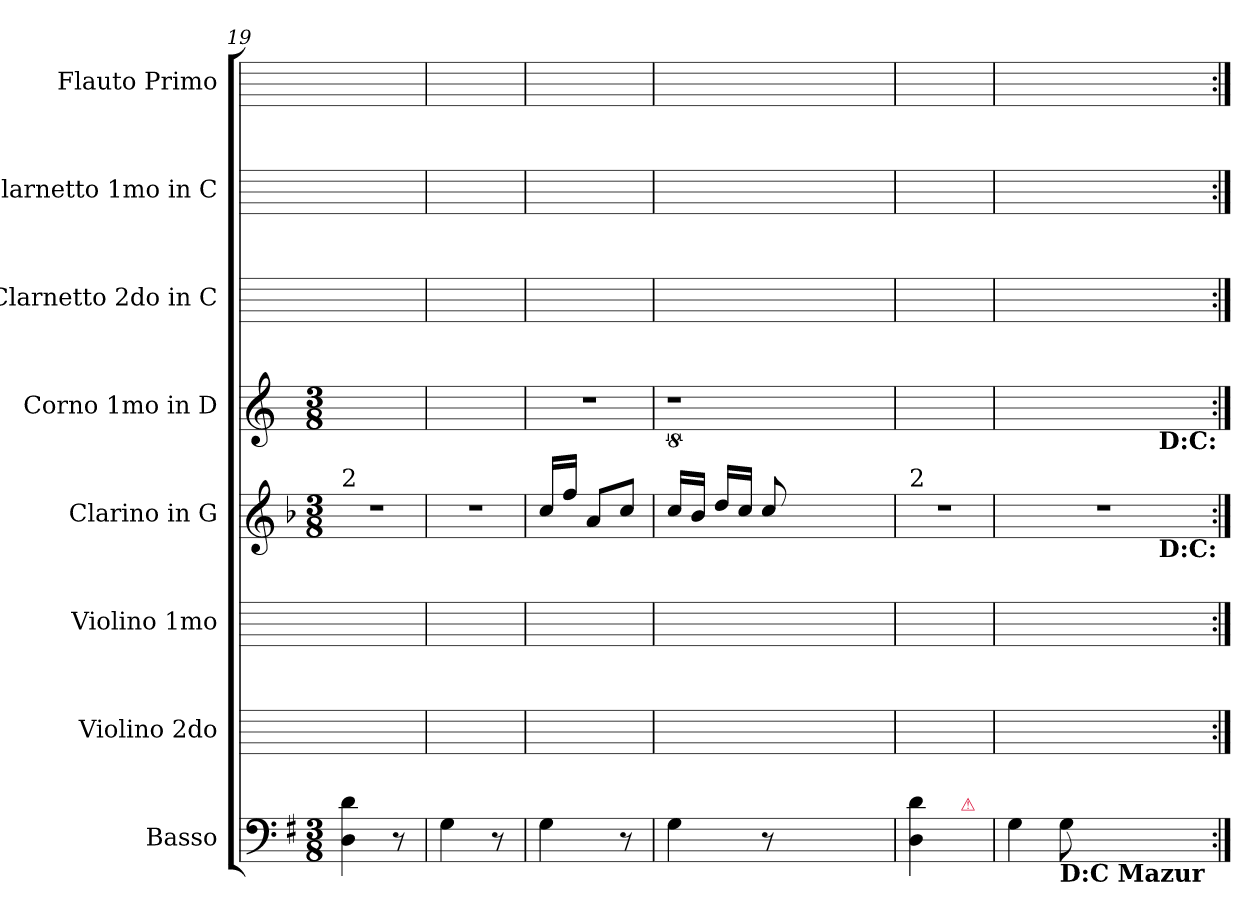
**kern	**kern	**kern	**kern	**kern	**kern	**kern	**kern
*part8	*part7	*part6	*part5	*part4	*part3	*part2	*part1
*staff8	*staff7	*staff6	*staff5	*staff4	*staff3	*staff2	*staff1
*I"Basso	*I"Violino 2do	*I"Violino 1mo	*I"Clarino in G	*I"Corno 1mo in D	*I"Clarnetto 2do in C	*I"Clarnetto 1mo in C	*I"Flauto Primo
*I'b	*I'vl 2	*I'vl 1	*I'clno in G	*I'cor 1 in D	*I'cl 2 in C	*I'cl 1 in C	*I'fl 1
*clefF4	*	*	*clefG2	*clefG2	*	*	*
*	*	*	*ITrd-1c-2	*ITrd6c10	*	*	*
*k[f#]	*	*	*k[f#]	*k[f#c#]	*	*	*
*M3/8	*	*	*M3/8	*M3/8	*	*	*
=19	=19	=19	=19	=19	=19	=19	=19
!	!	!	!LO:TX:a:t=2	!	!	!	!
4D\ 4d\	4.ryy	4.ryy	4.r	4.ryy	4.ryy	4.ryy	4.ryy
8r	.	.	.	.	.	.	.
=20	=20	=20	=20	=20	=20	=20	=20
4G\	4.ryy	4.ryy	4.r	4.ryy	4.ryy	4.ryy	4.ryy
8r	.	.	.	.	.	.	.
=21	=21	=21	=21	=21	=21	=21	=21
4G\	4.ryy	4.ryy	16dd/LL	4.r	4.ryy	4.ryy	4.ryy
.	.	.	16gg/JJ	.	.	.	.
.	.	.	8b/L	.	.	.	.
8r	.	.	8dd/J	.	.	.	.
=22	=22	=22	=22	=22	=22	=22	=22
4G\	4.ryy	4.ryy	16dd/LL	8%9r	4.ryy	4.ryy	4.ryy
.	.	.	16cc/JJ	.	.	.	.
.	.	.	16ee/LL	.	.	.	.
.	.	.	16dd/JJ	.	.	.	.
8r	.	.	8dd/	.	.	.	.
2.ryy	2.ryy	2.ryy	2.ryy	.	2.ryy	2.ryy	2.ryy
=23	=23	=23	=23	=23	=23	=23	=23
!	!	!	!LO:TX:a:t=2	!	!	!	!
4D\ 4d\	4.ryy	4.ryy	4.r	4.ryy	4.ryy	4.ryy	4.ryy
!LO:TX:a:color=crimson:t=⚠	!	!	!	!	!	!	!
8ryy	.	.	.	.	.	.	.
=24	=24	=24	=24	=24	=24	=24	=24
4G\	4.ryy	4.ryy	4.r	4.ryy	4.ryy	4.ryy	4.ryy
!LO:TX:b:B:t=D&colon;C Mazur	!	!	!	!	!	!	!
8G\	.	.	.	.	.	.	.
!	!	!	!	!LO:TX:b:B:t=D&colon;C&colon;	!	!	!
!	!	!	!LO:TX:b:B:t=D&colon;C&colon;	!	!	!	!
=:|!	=:|!	=:|!	=:|!	=:|!	=:|!	=:|!	=:|!
*-	*-	*-	*-	*-	*-	*-	*-
